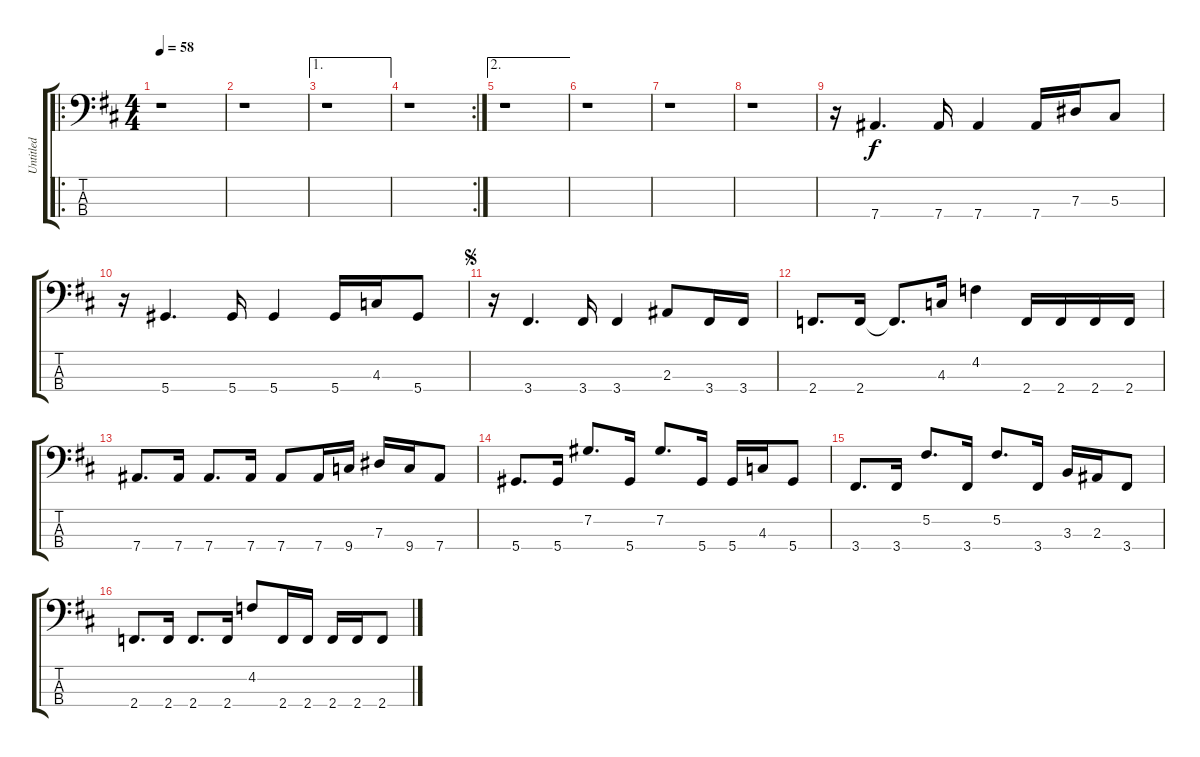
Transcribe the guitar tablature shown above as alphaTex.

\track ("Untitled" "Untitled") {instrument electricbassfinger}
\staff {score tabs}
\tuning (Gb2 Db2 Ab1 Eb1) {hide}
\ro
\ts (4 4)
\tempo 58
\clef f4
\ks d
r.1{dy f instrument electricbassfinger} |
r.1 |
\ae 1
r.1 |
\rc 2
r.1 |
\ae 2
r.1 |
r.1 |
r.1 |
r.1 |
r.16 7.4.4{d} 7.4.16 7.4.4 7.4.16 7.3.16 5.3.8 |
r.16 5.4.4{d} 5.4.16 5.4.4 5.4.16 4.3.16 5.4.8 |
\jump segno
r.16 3.4.4{d} 3.4.16 3.4.4 2.3.8 3.4.16 3.4.16 |
2.4.8{d} 2.4.16 2.4{t}.8{d} 4.3.16 4.2.4 2.4.16 2.4.16 2.4.16 2.4.16 |
7.4.8{d} 7.4.16 7.4.8{d} 7.4.16 7.4.8 7.4.16 9.4.16 7.3.16 9.4.16 7.4.8 |
5.4.8{d} 5.4.16 7.2.8{d} 5.4.16 7.2.8{d} 5.4.16 5.4.16 4.3.16 5.4.8 |
3.4.8{d} 3.4.16 5.2.8{d} 3.4.16 5.2.8{d} 3.4.16 3.3.16 2.3.16 3.4.8 |
2.4.8{d} 2.4.16 2.4.8{d} 2.4.16 4.2.8 2.4.16 2.4.16 2.4.16 2.4.16 2.4.8
